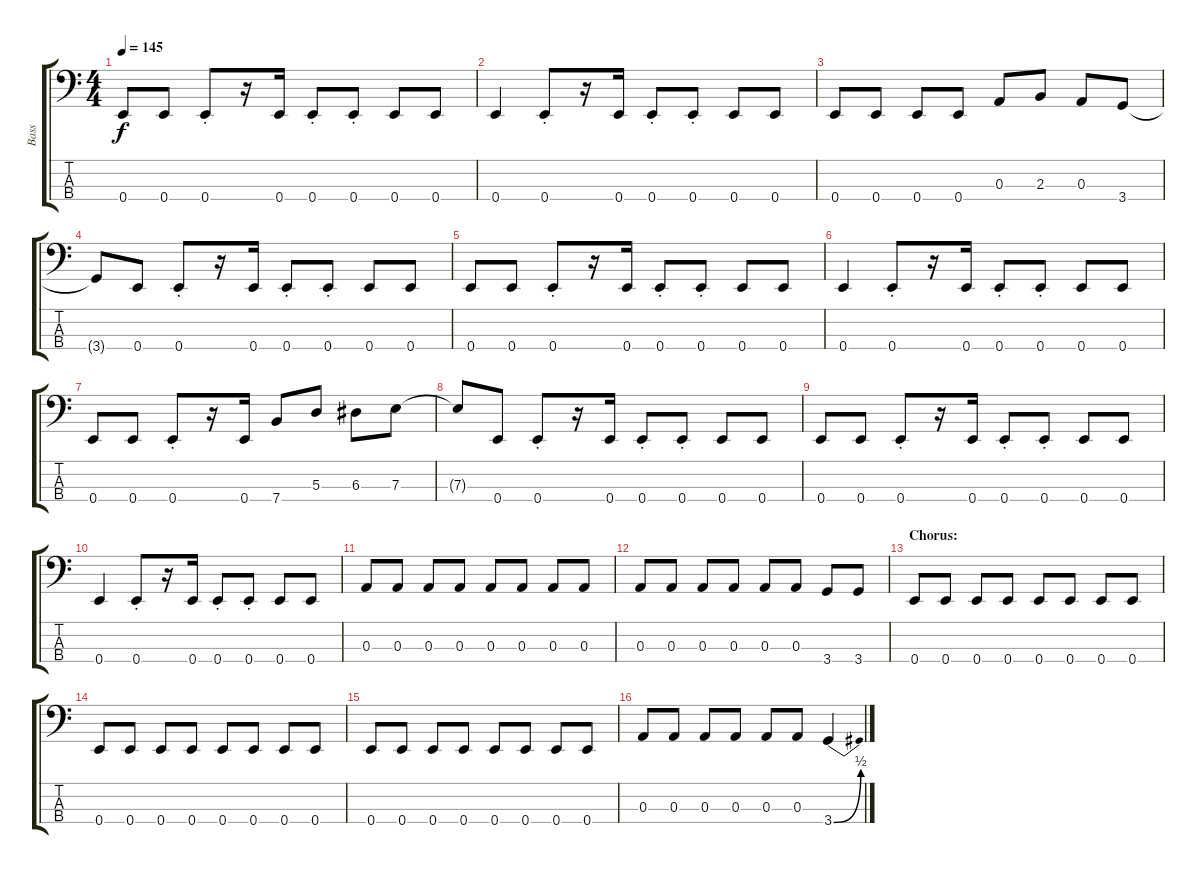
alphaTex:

\track ("Bass" "Bass") {instrument electricbasspick}
\staff {score tabs}
\tuning (G2 D2 A1 E1) {hide}
\ts (4 4)
\tempo 145
\clef f4
\ks c
0.4.8{dy f} 0.4.8 0.4{st}.8 r.16 0.4.16 0.4{st}.8 0.4{st}.8 0.4.8 0.4.8 |
0.4.4 0.4{st}.8 r.16 0.4.16 0.4{st}.8 0.4{st}.8 0.4.8 0.4.8 |
0.4.8 0.4.8 0.4.8 0.4.8 0.3.8 2.3.8 0.3.8 3.4.8 |
3.4{t}.8 0.4.8 0.4{st}.8 r.16 0.4.16 0.4{st}.8 0.4{st}.8 0.4.8 0.4.8 |
0.4.8 0.4.8 0.4{st}.8 r.16 0.4.16 0.4{st}.8 0.4{st}.8 0.4.8 0.4.8 |
0.4.4 0.4{st}.8 r.16 0.4.16 0.4{st}.8 0.4{st}.8 0.4.8 0.4.8 |
0.4.8 0.4.8 0.4{st}.8 r.16 0.4.16 7.4.8 5.3.8 6.3.8 7.3.8 |
7.3{t}.8 0.4.8 0.4{st}.8 r.16 0.4.16 0.4{st}.8 0.4{st}.8 0.4.8 0.4.8 |
0.4.8 0.4.8 0.4{st}.8 r.16 0.4.16 0.4{st}.8 0.4{st}.8 0.4.8 0.4.8 |
0.4.4 0.4{st}.8 r.16 0.4.16 0.4{st}.8 0.4{st}.8 0.4.8 0.4.8 |
0.3.8 0.3.8 0.3.8 0.3.8 0.3.8 0.3.8 0.3.8 0.3.8 |
0.3.8 0.3.8 0.3.8 0.3.8 0.3.8 0.3.8 3.4.8 3.4.8 |
\section ("" "Chorus:")
0.4.8 0.4.8 0.4.8 0.4.8 0.4.8 0.4.8 0.4.8 0.4.8 |
0.4.8 0.4.8 0.4.8 0.4.8 0.4.8 0.4.8 0.4.8 0.4.8 |
0.4.8 0.4.8 0.4.8 0.4.8 0.4.8 0.4.8 0.4.8 0.4.8 |
0.3.8 0.3.8 0.3.8 0.3.8 0.3.8 0.3.8 3.4{be (bend 0 0 60 2)}.4
